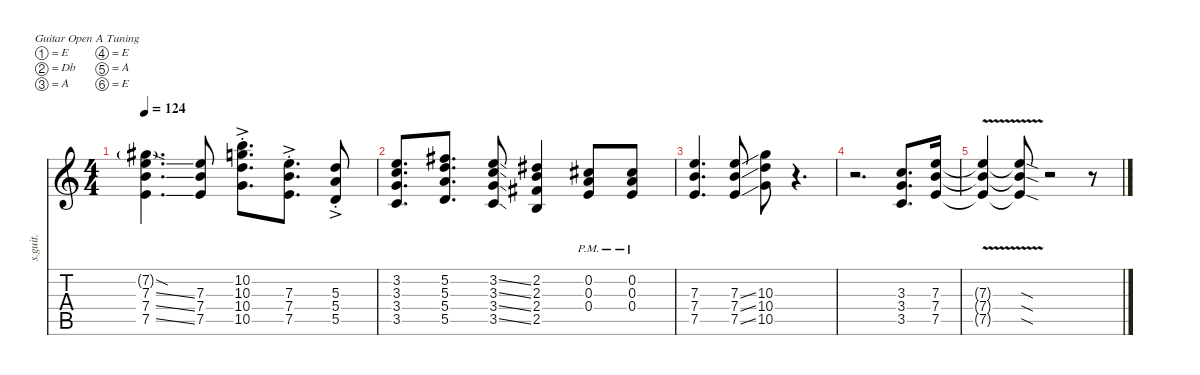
\defaultSystemsLayout 4
\hideDynamics
\bracketExtendMode nobrackets
\track ("Jack White (Rhythm Guitar)" "s.guit.") {instrument overdrivenguitar}
\staff {score tabs}
\tuning (E4 Db4 A3 E3 A2 E2)
\ts (4 4)
\tempo 124
\clef g2
\ks c
(7.2{sod g acc #} 7.3{ss} 7.4{ss} 7.5{ss}).4{d lyrics (0 "") lyrics (1 "") lyrics (2 "") lyrics (3 "") lyrics (4 "") dy mf} (7.3 7.4 7.5).8{lyrics (0 "") lyrics (1 "") lyrics (2 "") lyrics (3 "") lyrics (4 "")} (10.2{ac st} 10.3{ac st} 10.4{ac st} 10.5{ac st}).8{d lyrics (0 "") lyrics (1 "") lyrics (2 "") lyrics (3 "") lyrics (4 "") dy p} (7.3{ac st} 7.4{ac st} 7.5{ac st}).8{d lyrics (0 "") lyrics (1 "") lyrics (2 "") lyrics (3 "") lyrics (4 "")} (5.3{ac st} 5.4{ac st} 5.5{ac st}).8{lyrics (0 "") lyrics (1 "") lyrics (2 "") lyrics (3 "") lyrics (4 "")} |
(3.2 3.3 3.4 3.5).8{d lyrics (0 "") lyrics (1 "") lyrics (2 "") lyrics (3 "") lyrics (4 "") dy mf} (5.2{acc #} 5.3 5.4 5.5).8{d lyrics (0 "") lyrics (1 "") lyrics (2 "") lyrics (3 "") lyrics (4 "")} (3.2{ss} 3.3{ss} 3.4{ss} 3.5{ss}).8{lyrics (0 "") lyrics (1 "") lyrics (2 "") lyrics (3 "") lyrics (4 "")} (2.2{acc #} 2.3 2.4{acc #} 2.5).4{lyrics (0 "") lyrics (1 "") lyrics (2 "") lyrics (3 "") lyrics (4 "")} (0.2{pm acc #} 0.3{pm} 0.4{pm}).8{lyrics (0 "") lyrics (1 "") lyrics (2 "") lyrics (3 "") lyrics (4 "")} (0.2{pm acc #} 0.3{pm} 0.4{pm}).8{lyrics (0 "") lyrics (1 "") lyrics (2 "") lyrics (3 "") lyrics (4 "")} |
(7.3 7.4 7.5).4{d lyrics (0 "") lyrics (1 "") lyrics (2 "") lyrics (3 "") lyrics (4 "")} (7.3{ss} 7.4{ss} 7.5{ss}).8{lyrics (0 "") lyrics (1 "") lyrics (2 "") lyrics (3 "") lyrics (4 "")} (10.3 10.4 10.5).8{lyrics (0 "") lyrics (1 "") lyrics (2 "") lyrics (3 "") lyrics (4 "")} r.4{d} |
r.2{d} (3.3 3.4 3.5).8{d lyrics (0 "") lyrics (1 "") lyrics (2 "") lyrics (3 "") lyrics (4 "")} (7.3 7.4 7.5).16{lyrics (0 "") lyrics (1 "") lyrics (2 "") lyrics (3 "") lyrics (4 "")} |
(7.3{v t} 7.4{v t} 7.5{v t}).4{lyrics (0 "") lyrics (1 "") lyrics (2 "") lyrics (3 "") lyrics (4 "")} (7.3{v sod t} 7.4{v sod t} 7.5{v sod t}).8{lyrics (0 "") lyrics (1 "") lyrics (2 "") lyrics (3 "") lyrics (4 "")} r.2 r.8
